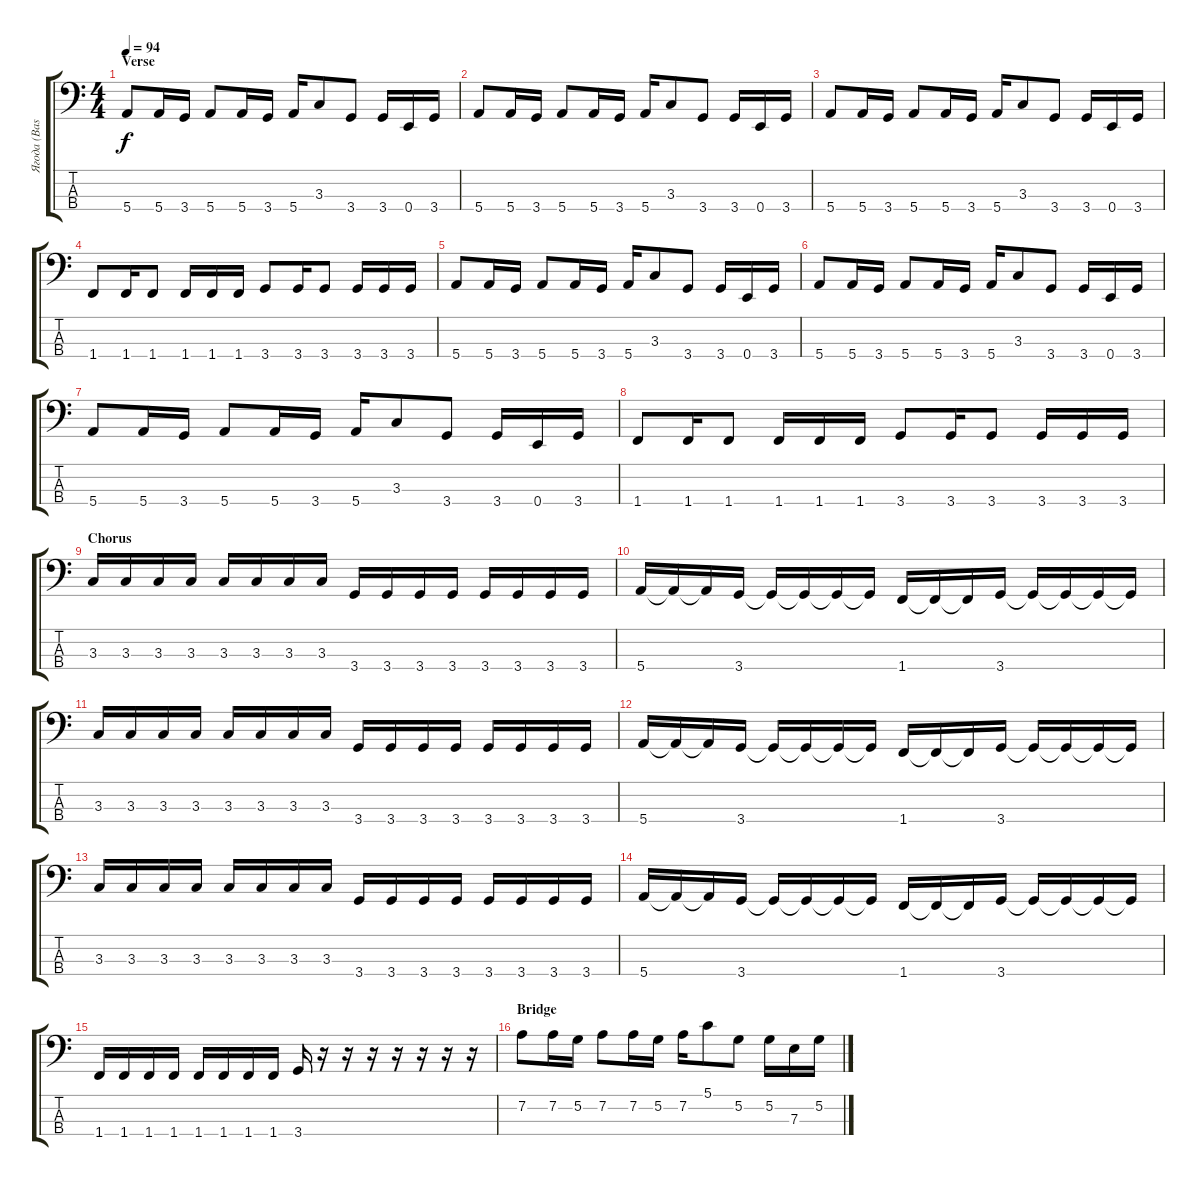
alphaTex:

\track ("Ягода (Bass)" "Ягода (Bas") {instrument electricbassfinger}
\staff {score tabs}
\tuning (G2 D2 A1 E1) {hide}
\ts (4 4)
\section ("" "Verse")
\tempo 94
\clef f4
\ks c
5.4.8{dy f} 5.4.16 3.4.16 5.4.8 5.4.16 3.4.16 5.4.16 3.3.8 3.4.8 3.4.16 0.4.16 3.4.16 |
5.4.8 5.4.16 3.4.16 5.4.8 5.4.16 3.4.16 5.4.16 3.3.8 3.4.8 3.4.16 0.4.16 3.4.16 |
5.4.8 5.4.16 3.4.16 5.4.8 5.4.16 3.4.16 5.4.16 3.3.8 3.4.8 3.4.16 0.4.16 3.4.16 |
1.4.8 1.4.16 1.4.8 1.4.16 1.4.16 1.4.16 3.4.8 3.4.16 3.4.8 3.4.16 3.4.16 3.4.16 |
5.4.8 5.4.16 3.4.16 5.4.8 5.4.16 3.4.16 5.4.16 3.3.8 3.4.8 3.4.16 0.4.16 3.4.16 |
5.4.8 5.4.16 3.4.16 5.4.8 5.4.16 3.4.16 5.4.16 3.3.8 3.4.8 3.4.16 0.4.16 3.4.16 |
5.4.8 5.4.16 3.4.16 5.4.8 5.4.16 3.4.16 5.4.16 3.3.8 3.4.8 3.4.16 0.4.16 3.4.16 |
1.4.8 1.4.16 1.4.8 1.4.16 1.4.16 1.4.16 3.4.8 3.4.16 3.4.8 3.4.16 3.4.16 3.4.16 |
\section ("" "Chorus")
3.3.16 3.3.16 3.3.16 3.3.16 3.3.16 3.3.16 3.3.16 3.3.16 3.4.16 3.4.16 3.4.16 3.4.16 3.4.16 3.4.16 3.4.16 3.4.16 |
5.4.16 5.4{t}.16 5.4{t}.16 3.4.16 3.4{t}.16 3.4{t}.16 3.4{t}.16 3.4{t}.16 1.4.16 1.4{t}.16 1.4{t}.16 3.4.16 3.4{t}.16 3.4{t}.16 3.4{t}.16 3.4{t}.16 |
3.3.16 3.3.16 3.3.16 3.3.16 3.3.16 3.3.16 3.3.16 3.3.16 3.4.16 3.4.16 3.4.16 3.4.16 3.4.16 3.4.16 3.4.16 3.4.16 |
5.4.16 5.4{t}.16 5.4{t}.16 3.4.16 3.4{t}.16 3.4{t}.16 3.4{t}.16 3.4{t}.16 1.4.16 1.4{t}.16 1.4{t}.16 3.4.16 3.4{t}.16 3.4{t}.16 3.4{t}.16 3.4{t}.16 |
3.3.16 3.3.16 3.3.16 3.3.16 3.3.16 3.3.16 3.3.16 3.3.16 3.4.16 3.4.16 3.4.16 3.4.16 3.4.16 3.4.16 3.4.16 3.4.16 |
5.4.16 5.4{t}.16 5.4{t}.16 3.4.16 3.4{t}.16 3.4{t}.16 3.4{t}.16 3.4{t}.16 1.4.16 1.4{t}.16 1.4{t}.16 3.4.16 3.4{t}.16 3.4{t}.16 3.4{t}.16 3.4{t}.16 |
1.4.16 1.4.16 1.4.16 1.4.16 1.4.16 1.4.16 1.4.16 1.4.16 3.4.16 r.16 r.16 r.16 r.16 r.16 r.16 r.16 |
\section ("" "Bridge")
7.2.8 7.2.16 5.2.16 7.2.8 7.2.16 5.2.16 7.2.16 5.1.8 5.2.8 5.2.16 7.3.16 5.2.16
